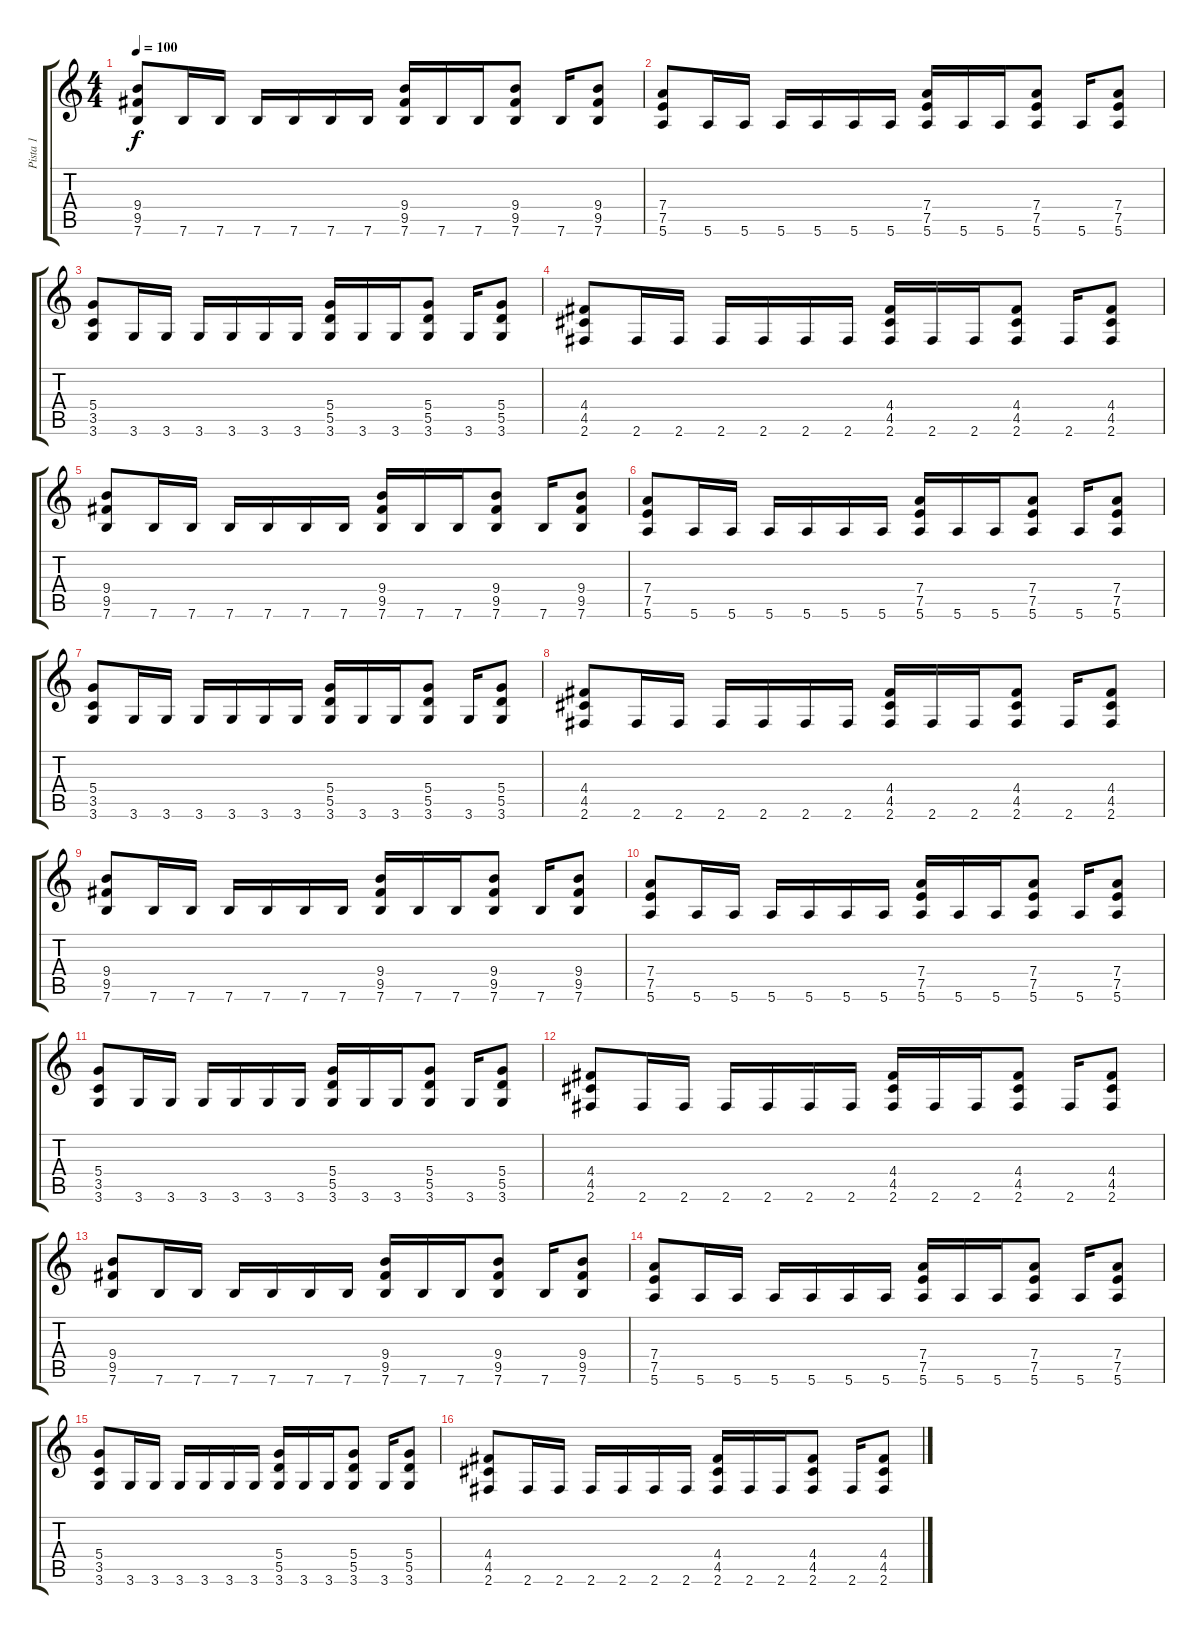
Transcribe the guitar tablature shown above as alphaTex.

\track ("Pista 1" "Pista 1") {instrument distortionguitar}
\staff {score tabs}
\tuning (E4 B3 G3 D3 A2 E2) {hide}
\ts (4 4)
\tempo 100
\clef g2
\ks c
(9.4 9.5 7.6).8{dy f} 7.6.16 7.6.16 7.6.16 7.6.16 7.6.16 7.6.16 (9.4 9.5 7.6).16 7.6.16 7.6.16 (9.4 9.5 7.6).8 7.6.16 (9.4 9.5 7.6).8 |
(7.4 7.5 5.6).8 5.6.16 5.6.16 5.6.16 5.6.16 5.6.16 5.6.16 (7.4 7.5 5.6).16 5.6.16 5.6.16 (7.4 7.5 5.6).8 5.6.16 (7.4 7.5 5.6).8 |
(5.4 3.5 3.6).8 3.6.16 3.6.16 3.6.16 3.6.16 3.6.16 3.6.16 (5.4 5.5 3.6).16 3.6.16 3.6.16 (5.4 5.5 3.6).8 3.6.16 (5.4 5.5 3.6).8 |
(4.4 4.5 2.6).8 2.6.16 2.6.16 2.6.16 2.6.16 2.6.16 2.6.16 (4.4 4.5 2.6).16 2.6.16 2.6.16 (4.4 4.5 2.6).8 2.6.16 (4.4 4.5 2.6).8 |
(9.4 9.5 7.6).8 7.6.16 7.6.16 7.6.16 7.6.16 7.6.16 7.6.16 (9.4 9.5 7.6).16 7.6.16 7.6.16 (9.4 9.5 7.6).8 7.6.16 (9.4 9.5 7.6).8 |
(7.4 7.5 5.6).8 5.6.16 5.6.16 5.6.16 5.6.16 5.6.16 5.6.16 (7.4 7.5 5.6).16 5.6.16 5.6.16 (7.4 7.5 5.6).8 5.6.16 (7.4 7.5 5.6).8 |
(5.4 3.5 3.6).8 3.6.16 3.6.16 3.6.16 3.6.16 3.6.16 3.6.16 (5.4 5.5 3.6).16 3.6.16 3.6.16 (5.4 5.5 3.6).8 3.6.16 (5.4 5.5 3.6).8 |
(4.4 4.5 2.6).8 2.6.16 2.6.16 2.6.16 2.6.16 2.6.16 2.6.16 (4.4 4.5 2.6).16 2.6.16 2.6.16 (4.4 4.5 2.6).8 2.6.16 (4.4 4.5 2.6).8 |
(9.4 9.5 7.6).8 7.6.16 7.6.16 7.6.16 7.6.16 7.6.16 7.6.16 (9.4 9.5 7.6).16 7.6.16 7.6.16 (9.4 9.5 7.6).8 7.6.16 (9.4 9.5 7.6).8 |
(7.4 7.5 5.6).8 5.6.16 5.6.16 5.6.16 5.6.16 5.6.16 5.6.16 (7.4 7.5 5.6).16 5.6.16 5.6.16 (7.4 7.5 5.6).8 5.6.16 (7.4 7.5 5.6).8 |
(5.4 3.5 3.6).8 3.6.16 3.6.16 3.6.16 3.6.16 3.6.16 3.6.16 (5.4 5.5 3.6).16 3.6.16 3.6.16 (5.4 5.5 3.6).8 3.6.16 (5.4 5.5 3.6).8 |
(4.4 4.5 2.6).8 2.6.16 2.6.16 2.6.16 2.6.16 2.6.16 2.6.16 (4.4 4.5 2.6).16 2.6.16 2.6.16 (4.4 4.5 2.6).8 2.6.16 (4.4 4.5 2.6).8 |
(9.4 9.5 7.6).8 7.6.16 7.6.16 7.6.16 7.6.16 7.6.16 7.6.16 (9.4 9.5 7.6).16 7.6.16 7.6.16 (9.4 9.5 7.6).8 7.6.16 (9.4 9.5 7.6).8 |
(7.4 7.5 5.6).8 5.6.16 5.6.16 5.6.16 5.6.16 5.6.16 5.6.16 (7.4 7.5 5.6).16 5.6.16 5.6.16 (7.4 7.5 5.6).8 5.6.16 (7.4 7.5 5.6).8 |
(5.4 3.5 3.6).8 3.6.16 3.6.16 3.6.16 3.6.16 3.6.16 3.6.16 (5.4 5.5 3.6).16 3.6.16 3.6.16 (5.4 5.5 3.6).8 3.6.16 (5.4 5.5 3.6).8 |
(4.4 4.5 2.6).8 2.6.16 2.6.16 2.6.16 2.6.16 2.6.16 2.6.16 (4.4 4.5 2.6).16 2.6.16 2.6.16 (4.4 4.5 2.6).8 2.6.16 (4.4 4.5 2.6).8
